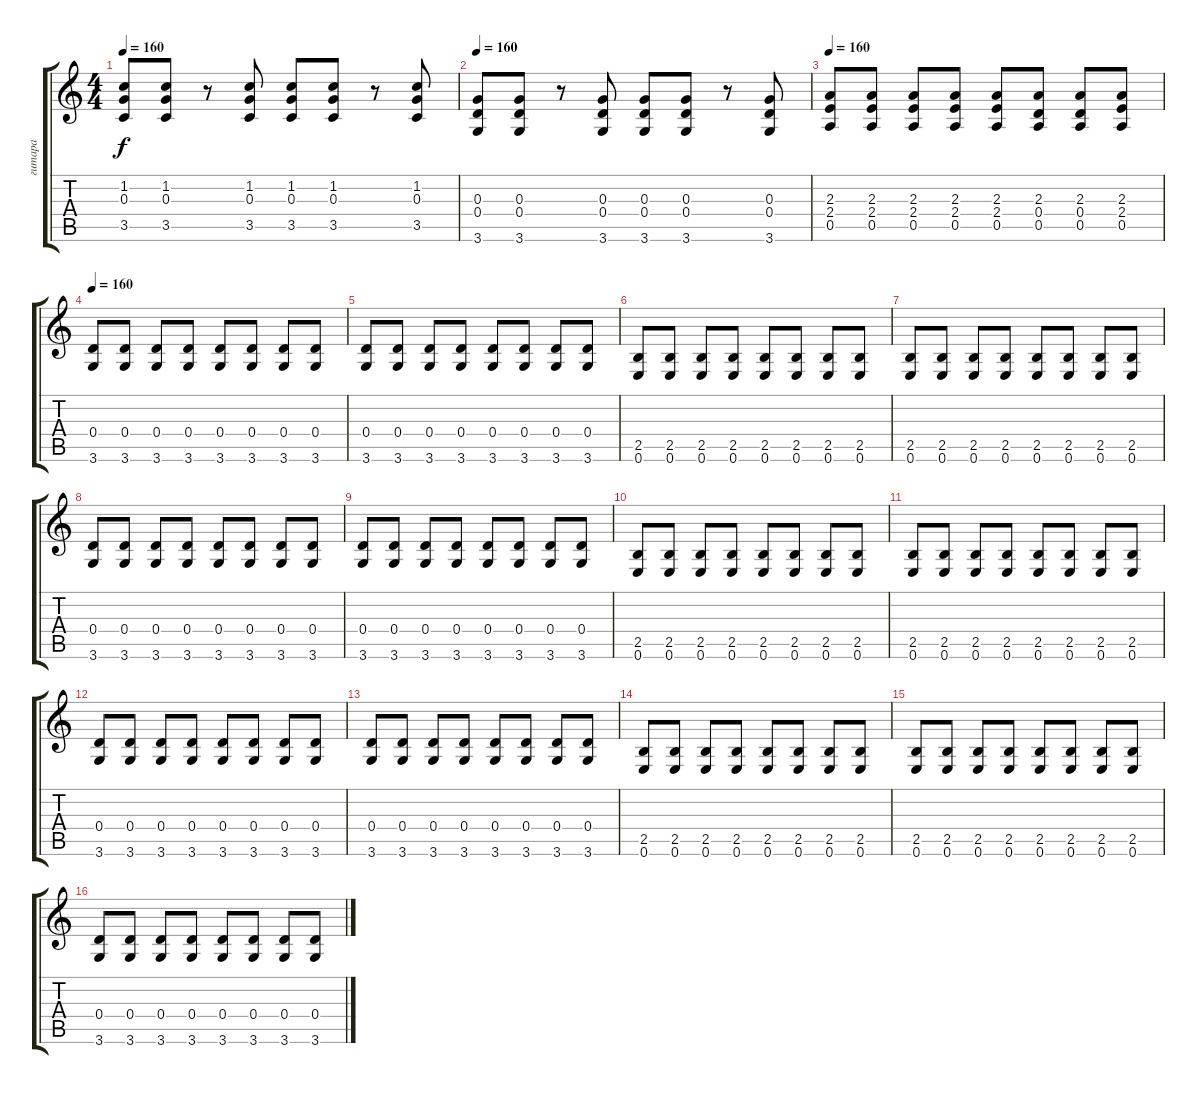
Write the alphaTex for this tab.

\track ("гитара" "гитара") {instrument distortionguitar}
\staff {score tabs}
\tuning (E4 B3 G3 D3 A2 E2) {hide}
\ts (4 4)
\tempo 160
\clef g2
\ks c
(1.2 0.3 3.5).8{dy f} (1.2 0.3 3.5).8 r.8 (1.2 0.3 3.5).8 (1.2 0.3 3.5).8 (1.2 0.3 3.5).8 r.8 (1.2 0.3 3.5).8 |
\tempo 160
(0.3 0.4 3.6).8 (0.3 0.4 3.6).8 r.8 (0.3 0.4 3.6).8 (0.3 0.4 3.6).8 (0.3 0.4 3.6).8 r.8 (0.3 0.4 3.6).8 |
\tempo 160
(2.3 2.4 0.5).8 (2.3 2.4 0.5).8 (2.3 2.4 0.5).8 (2.3 2.4 0.5).8 (2.3 2.4 0.5).8 (2.3 0.4 0.5).8 (2.3 0.4 0.5).8 (2.3 2.4 0.5).8 |
\tempo 160
(0.4 3.6).8 (0.4 3.6).8 (0.4 3.6).8 (0.4 3.6).8 (0.4 3.6).8 (0.4 3.6).8 (0.4 3.6).8 (0.4 3.6).8 |
(0.4 3.6).8 (0.4 3.6).8 (0.4 3.6).8 (0.4 3.6).8 (0.4 3.6).8 (0.4 3.6).8 (0.4 3.6).8 (0.4 3.6).8 |
(2.5 0.6).8 (2.5 0.6).8 (2.5 0.6).8 (2.5 0.6).8 (2.5 0.6).8 (2.5 0.6).8 (2.5 0.6).8 (2.5 0.6).8 |
(2.5 0.6).8 (2.5 0.6).8 (2.5 0.6).8 (2.5 0.6).8 (2.5 0.6).8 (2.5 0.6).8 (2.5 0.6).8 (2.5 0.6).8 |
(0.4 3.6).8 (0.4 3.6).8 (0.4 3.6).8 (0.4 3.6).8 (0.4 3.6).8 (0.4 3.6).8 (0.4 3.6).8 (0.4 3.6).8 |
(0.4 3.6).8 (0.4 3.6).8 (0.4 3.6).8 (0.4 3.6).8 (0.4 3.6).8 (0.4 3.6).8 (0.4 3.6).8 (0.4 3.6).8 |
(2.5 0.6).8 (2.5 0.6).8 (2.5 0.6).8 (2.5 0.6).8 (2.5 0.6).8 (2.5 0.6).8 (2.5 0.6).8 (2.5 0.6).8 |
(2.5 0.6).8 (2.5 0.6).8 (2.5 0.6).8 (2.5 0.6).8 (2.5 0.6).8 (2.5 0.6).8 (2.5 0.6).8 (2.5 0.6).8 |
(0.4 3.6).8 (0.4 3.6).8 (0.4 3.6).8 (0.4 3.6).8 (0.4 3.6).8 (0.4 3.6).8 (0.4 3.6).8 (0.4 3.6).8 |
(0.4 3.6).8 (0.4 3.6).8 (0.4 3.6).8 (0.4 3.6).8 (0.4 3.6).8 (0.4 3.6).8 (0.4 3.6).8 (0.4 3.6).8 |
(2.5 0.6).8 (2.5 0.6).8 (2.5 0.6).8 (2.5 0.6).8 (2.5 0.6).8 (2.5 0.6).8 (2.5 0.6).8 (2.5 0.6).8 |
(2.5 0.6).8 (2.5 0.6).8 (2.5 0.6).8 (2.5 0.6).8 (2.5 0.6).8 (2.5 0.6).8 (2.5 0.6).8 (2.5 0.6).8 |
(0.4 3.6).8 (0.4 3.6).8 (0.4 3.6).8 (0.4 3.6).8 (0.4 3.6).8 (0.4 3.6).8 (0.4 3.6).8 (0.4 3.6).8
